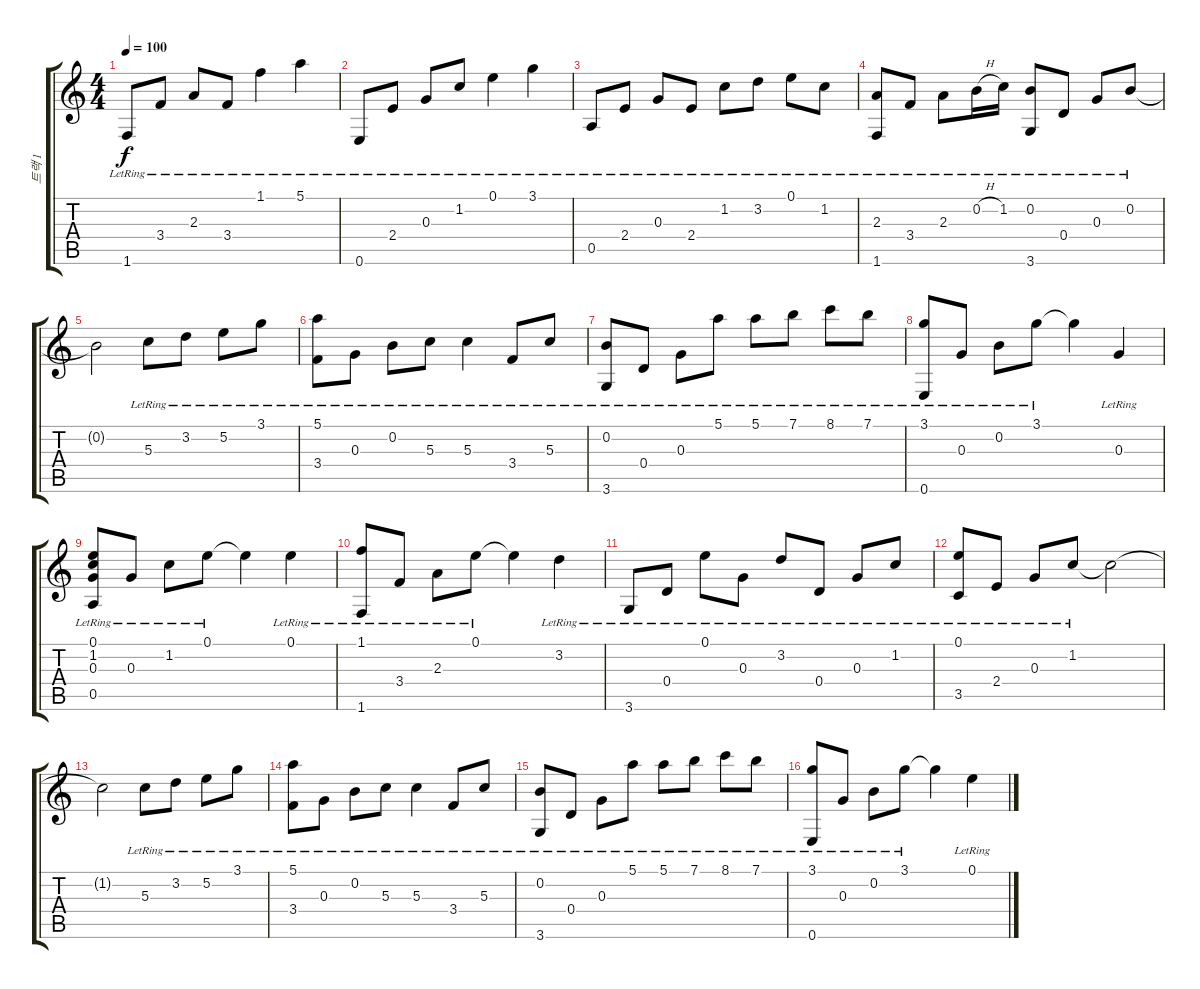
\track ("트랙 1" "트랙 1") {instrument acousticguitarsteel}
\staff {score tabs}
\tuning (E4 B3 G3 D3 A2 E2) {hide}
\ts (4 4)
\tempo 100
\clef g2
\ks c
1.6{lr}.8{dy f} 3.4{lr}.8 2.3{lr}.8 3.4{lr}.8 1.1{lr}.4 5.1{lr}.4 |
0.6{lr}.8 2.4{lr}.8 0.3{lr}.8 1.2{lr}.8 0.1{lr}.4 3.1{lr}.4 |
0.5{lr}.8 2.4{lr}.8 0.3{lr}.8 2.4{lr}.8 1.2{lr}.8 3.2{lr}.8 0.1{lr}.8 1.2{lr}.8 |
(2.3{lr} 1.6{lr}).8 3.4{lr}.8 2.3{lr}.8 0.2{h lr}.16 1.2{lr}.16 (0.2{lr} 3.6{lr}).8 0.4{lr}.8 0.3{lr}.8 0.2{lr}.8 |
0.2{t}.2 5.3{lr}.8 3.2{lr}.8 5.2{lr}.8 3.1{lr}.8 |
(5.1{lr} 3.4{lr}).8 0.3{lr}.8 0.2{lr}.8 5.3{lr}.8 5.3{lr}.4 3.4{lr}.8 5.3{lr}.8 |
(0.2{lr} 3.6{lr}).8 0.4{lr}.8 0.3{lr}.8 5.1{lr}.8 5.1{lr}.8 7.1{lr}.8 8.1{lr}.8 7.1{lr}.8 |
(3.1{lr} 0.6{lr}).8 0.3{lr}.8 0.2{lr}.8 3.1{lr}.8 3.1{t}.4 0.3{lr}.4 |
(0.1{lr} 1.2{lr} 0.3{lr} 0.5{lr}).8 0.3{lr}.8 1.2{lr}.8 0.1{lr}.8 0.1{t}.4 0.1{lr}.4 |
(1.1{lr} 1.6{lr}).8 3.4{lr}.8 2.3{lr}.8 0.1{lr}.8 0.1{t}.4 3.2{lr}.4 |
3.6{lr}.8 0.4{lr}.8 0.1{lr}.8 0.3{lr}.8 3.2{lr}.8 0.4{lr}.8 0.3{lr}.8 1.2{lr}.8 |
(0.1 3.5{lr}).8 2.4{lr}.8 0.3{lr}.8 1.2{lr}.8 1.2{t}.2 |
1.2{t}.2 5.3{lr}.8 3.2{lr}.8 5.2{lr}.8 3.1{lr}.8 |
(5.1{lr} 3.4{lr}).8 0.3{lr}.8 0.2{lr}.8 5.3{lr}.8 5.3{lr}.4 3.4{lr}.8 5.3{lr}.8 |
(0.2{lr} 3.6{lr}).8 0.4{lr}.8 0.3{lr}.8 5.1{lr}.8 5.1{lr}.8 7.1{lr}.8 8.1{lr}.8 7.1{lr}.8 |
(3.1{lr} 0.6{lr}).8 0.3{lr}.8 0.2{lr}.8 3.1{lr}.8 3.1{t}.4 0.1{lr}.4
